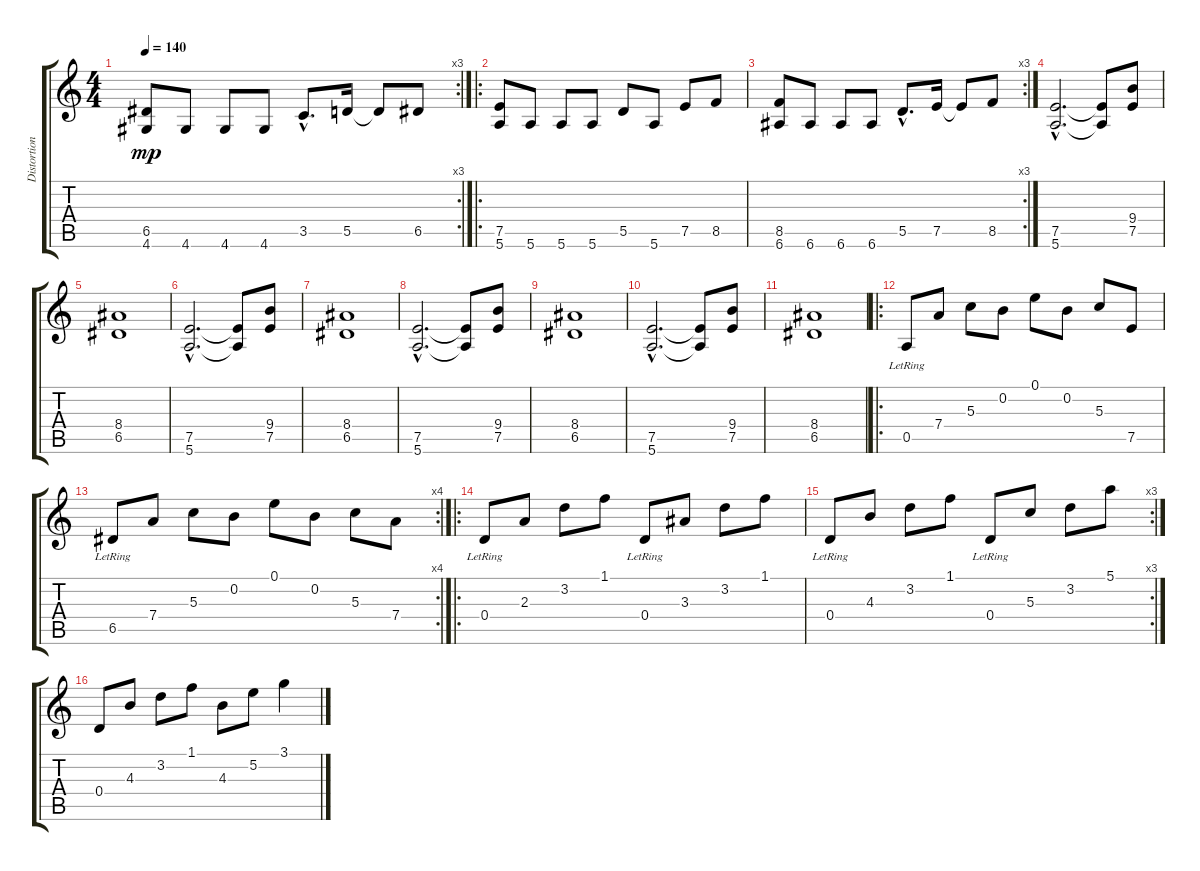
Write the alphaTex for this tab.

\track ("Distortion Guitar 1" "Distortion") {instrument distortionguitar}
\staff {score tabs}
\tuning (E4 B3 G3 D3 A2 E2) {hide}
\rc 3
\ts (4 4)
\tempo 140
\clef g2
\ks c
(6.5 4.6).8{dy mp} 4.6.8 4.6.8 4.6.8 3.5{hac}.8{d} 5.5.16 5.5{t}.8 6.5.8 |
\ro
(7.5 5.6).8 5.6.8 5.6.8 5.6.8 5.5.8 5.6.8 7.5.8 8.5.8 |
\rc 3
(8.5 6.6).8 6.6.8 6.6.8 6.6.8 5.5{hac}.8{d} 7.5.16 7.5{t}.8 8.5.8 |
(7.5{hac} 5.6{hac}).2{d} (7.5{t} 5.6{t}).8 (9.4 7.5).8 |
(8.4 6.5).1 |
(7.5{hac} 5.6{hac}).2{d} (7.5{t} 5.6{t}).8 (9.4 7.5).8 |
(8.4 6.5).1 |
(7.5{hac} 5.6{hac}).2{d} (7.5{t} 5.6{t}).8 (9.4 7.5).8 |
(8.4 6.5).1 |
(7.5{hac} 5.6{hac}).2{d} (7.5{t} 5.6{t}).8 (9.4 7.5).8 |
(8.4 6.5).1 |
\ro
0.5{lr}.8 7.4.8 5.3.8 0.2.8 0.1.8 0.2.8 5.3.8 7.5.8 |
\rc 4
6.5{lr}.8 7.4.8 5.3.8 0.2.8 0.1.8 0.2.8 5.3.8 7.4.8 |
\ro
0.4{lr}.8 2.3.8 3.2.8 1.1.8 0.4{lr}.8 3.3.8 3.2.8 1.1.8 |
\rc 3
0.4{lr}.8 4.3.8 3.2.8 1.1.8 0.4{lr}.8 5.3.8 3.2.8 5.1.8 |
0.4.8 4.3.8 3.2.8 1.1.8 4.3.8 5.2.8 3.1.4
